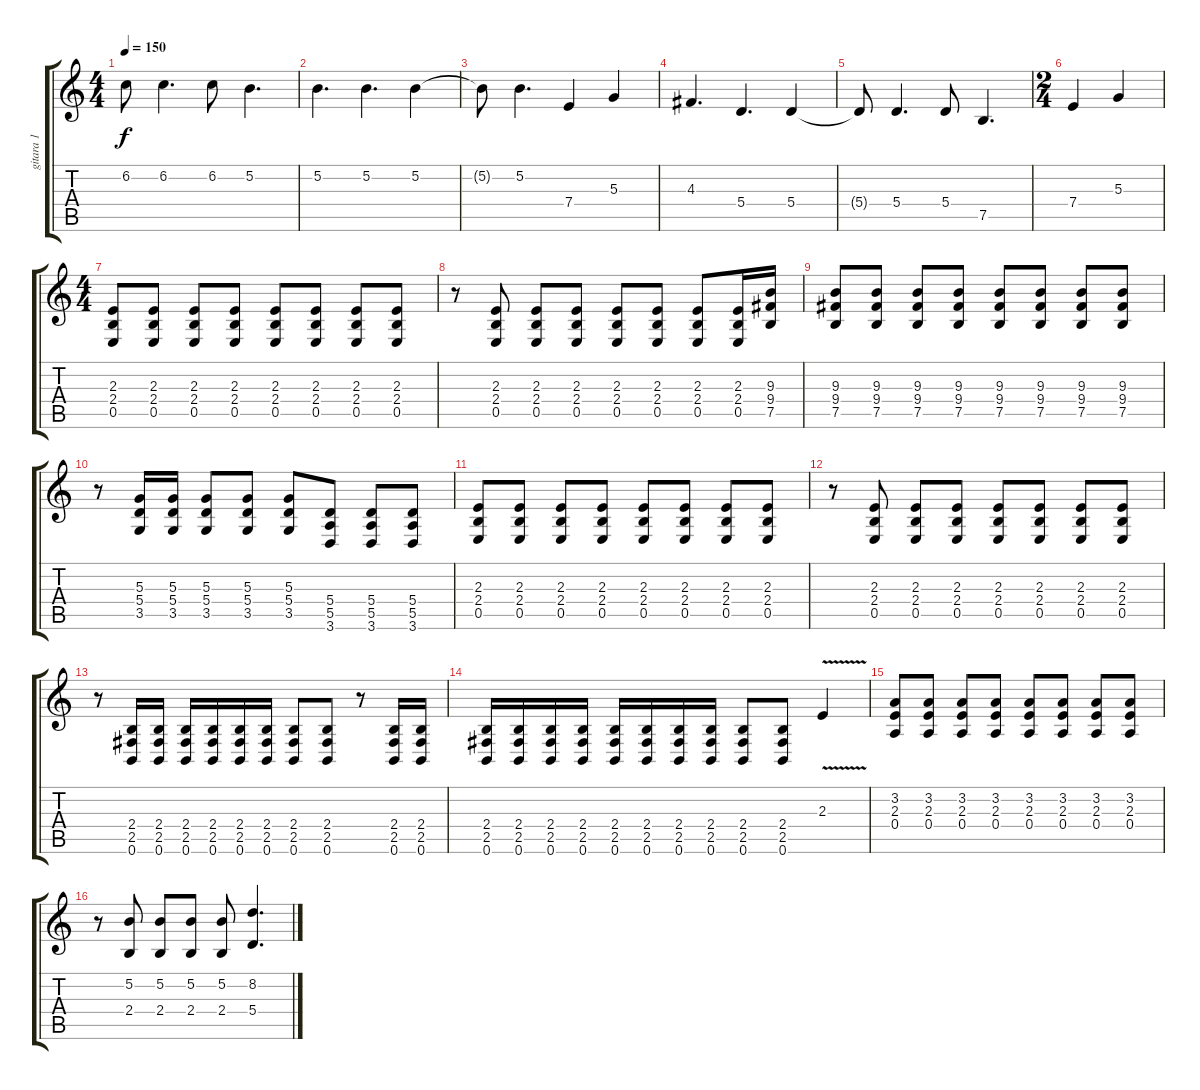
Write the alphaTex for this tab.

\track ("gitara 1" "gitara 1") {instrument distortionguitar}
\staff {score tabs}
\tuning (B3 Gb3 D3 A2 E2 B1) {hide}
\ts (4 4)
\tempo 150
\clef g2
\ks c
6.2{t}.8{dy f} 6.2.4{d} 6.2.8 5.2.4{d} |
5.2.4{d} 5.2.4{d} 5.2.4 |
5.2{t}.8 5.2.4{d} 7.4.4 5.3.4 |
4.3.4{d} 5.4.4{d} 5.4.4 |
5.4{t}.8 5.4.4{d} 5.4.8 7.5.4{d} |
\ts (2 4)
7.4.4 5.3.4 |
\ts (4 4)
(2.3 2.4 0.5).8 (2.3 2.4 0.5).8 (2.3 2.4 0.5).8 (2.3 2.4 0.5).8 (2.3 2.4 0.5).8 (2.3 2.4 0.5).8 (2.3 2.4 0.5).8 (2.3 2.4 0.5).8 |
r.8 (2.3 2.4 0.5).8 (2.3 2.4 0.5).8 (2.3 2.4 0.5).8 (2.3 2.4 0.5).8 (2.3 2.4 0.5).8 (2.3 2.4 0.5).8 (2.3 2.4 0.5).16 (9.3 9.4 7.5).16 |
(9.3 9.4 7.5).8 (9.3 9.4 7.5).8 (9.3 9.4 7.5).8 (9.3 9.4 7.5).8 (9.3 9.4 7.5).8 (9.3 9.4 7.5).8 (9.3 9.4 7.5).8 (9.3 9.4 7.5).8 |
r.8 (5.3 5.4 3.5).16 (5.3 5.4 3.5).16 (5.3 5.4 3.5).8 (5.3 5.4 3.5).8 (5.3 5.4 3.5).8 (5.4 5.5 3.6).8 (5.4 5.5 3.6).8 (5.4 5.5 3.6).8 |
(2.3 2.4 0.5).8 (2.3 2.4 0.5).8 (2.3 2.4 0.5).8 (2.3 2.4 0.5).8 (2.3 2.4 0.5).8 (2.3 2.4 0.5).8 (2.3 2.4 0.5).8 (2.3 2.4 0.5).8 |
r.8 (2.3 2.4 0.5).8 (2.3 2.4 0.5).8 (2.3 2.4 0.5).8 (2.3 2.4 0.5).8 (2.3 2.4 0.5).8 (2.3 2.4 0.5).8 (2.3 2.4 0.5).8 |
r.8 (2.4 2.5 0.6).16 (2.4 2.5 0.6).16 (2.4 2.5 0.6).16 (2.4 2.5 0.6).16 (2.4 2.5 0.6).16 (2.4 2.5 0.6).16 (2.4 2.5 0.6).8 (2.4 2.5 0.6).8 r.8 (2.4 2.5 0.6).16 (2.4 2.5 0.6).16 |
(2.4 2.5 0.6).16 (2.4 2.5 0.6).16 (2.4 2.5 0.6).16 (2.4 2.5 0.6).16 (2.4 2.5 0.6).16 (2.4 2.5 0.6).16 (2.4 2.5 0.6).16 (2.4 2.5 0.6).16 (2.4 2.5 0.6).8 (2.4 2.5 0.6).8 2.3{v}.4 |
(3.2 2.3 0.4).8 (3.2 2.3 0.4).8 (3.2 2.3 0.4).8 (3.2 2.3 0.4).8 (3.2 2.3 0.4).8 (3.2 2.3 0.4).8 (3.2 2.3 0.4).8 (3.2 2.3 0.4).8 |
r.8 (5.2 2.4).8 (5.2 2.4).8 (5.2 2.4).8 (5.2 2.4).8 (8.2 5.4).4{d}
